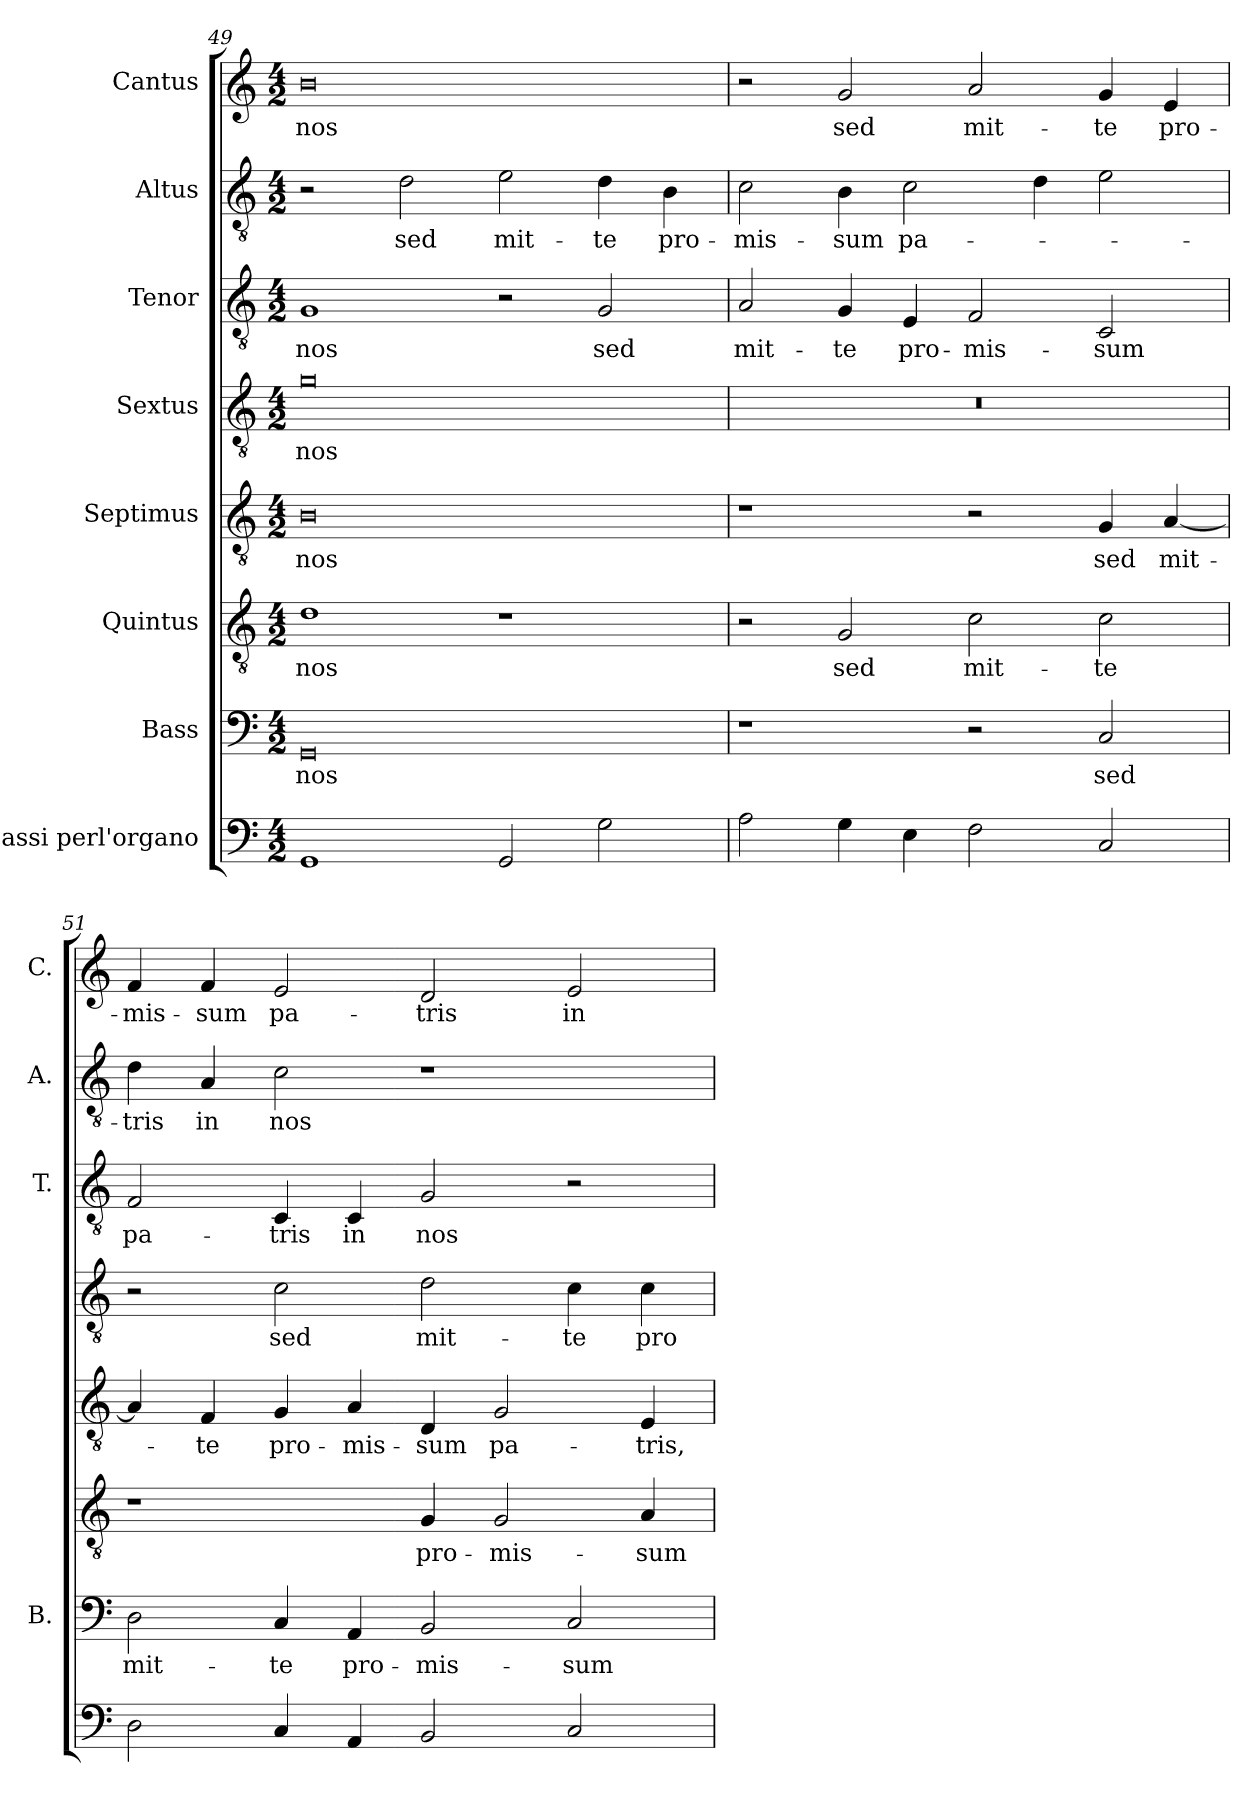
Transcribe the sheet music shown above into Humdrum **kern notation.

**kern	**kern	**text	**kern	**text	**kern	**text	**kern	**text	**kern	**text	**kern	**text	**kern	**text
*part8	*part7	*part7	*part6	*part6	*part5	*part5	*part4	*part4	*part3	*part3	*part2	*part2	*part1	*part1
*staff8	*staff7	*staff7	*staff6	*staff6	*staff5	*staff5	*staff4	*staff4	*staff3	*staff3	*staff2	*staff2	*staff1	*staff1
*I"Bassi perl'organo	*I"Bass	*	*I"Quintus	*	*I"Septimus	*	*I"Sextus	*	*I"Tenor	*	*I"Altus	*	*I"Cantus	*
*	*I'B.	*	*	*	*	*	*	*	*I'T.	*	*I'A.	*	*I'C.	*
*clefF4	*clefF4	*	*clefGv2	*	*clefGv2	*	*clefGv2	*	*clefGv2	*	*clefGv2	*	*clefG2	*
*	*	*	*ITrd7c12	*	*ITrd7c12	*	*ITrd7c12	*	*ITrd7c12	*	*ITrd7c12	*	*	*
*k[]	*k[]	*	*k[]	*	*k[]	*	*k[]	*	*k[]	*	*k[]	*	*k[]	*
*C:	*C:	*	*C:	*	*C:	*	*C:	*	*C:	*	*C:	*	*C:	*
*M4/2	*M4/2	*	*M4/2	*	*M4/2	*	*M4/2	*	*M4/2	*	*M4/2	*	*M4/2	*
=49	=49	=49	=49	=49	=49	=49	=49	=49	=49	=49	=49	=49	=49	=49
!	!	!LO:LY:b	!	!LO:LY:b	!	!LO:LY:b	!	!LO:LY:b	!	!LO:LY:b	!	!	!	!LO:LY:b
1GG	0GG	-nos	1D	-nos	0BB	-nos	0G	-nos	1GG	-nos	2r	.	0b	-nos
!	!	!	!	!	!	!	!	!	!	!	!	!LO:LY:b	!	!
.	.	.	.	.	.	.	.	.	.	.	2D\	sed	.	.
!	!	!	!	!	!	!	!	!	!	!	!	!LO:LY:b	!	!
2GG/	.	.	1r	.	.	.	.	.	2r	.	2E\	mit-	.	.
!	!	!	!	!	!	!	!	!	!	!LO:LY:b	!	!LO:LY:b	!	!
2G\	.	.	.	.	.	.	.	.	2GG/	sed	4D\	-te	.	.
!	!	!	!	!	!	!	!	!	!	!	!	!LO:LY:b	!	!
.	.	.	.	.	.	.	.	.	.	.	4BB\	pro-	.	.
!!LO:LB:g=z
=50	=50	=50	=50	=50	=50	=50	=50	=50	=50	=50	=50	=50	=50	=50
!	!	!	!	!	!	!	!LO:N:vis=1	!	!	!LO:LY:b	!	!LO:LY:b	!	!
2A\	1r	.	2r	.	1r	.	0r	.	2AA/	mit-	2C\	-mis-	2r	.
!	!	!	!	!LO:LY:b	!	!	!	!	!	!LO:LY:b	!	!LO:LY:b	!	!LO:LY:b
4G\	.	.	2GG/	sed	.	.	.	.	4GG/	-te	4BB\	-sum	2g/	sed
!	!	!	!	!	!	!	!	!	!	!LO:LY:b	!	!LO:LY:b	!	!
4E\	.	.	.	.	.	.	.	.	4EE/	pro-	2C\	pa-	.	.
!	!	!	!	!LO:LY:b	!	!	!	!	!	!LO:LY:b	!	!	!	!LO:LY:b
2F\	2r	.	2C\	mit-	2r	.	.	.	2FF/	-mis-	.	.	2a/	mit-
.	.	.	.	.	.	.	.	.	.	.	4D\	.	.	.
!	!	!LO:LY:b	!	!LO:LY:b	!	!LO:LY:b	!	!	!	!LO:LY:b	!	!	!	!LO:LY:b
2C/	2C/	sed	2C\	-te	4GG/	sed	.	.	2CC/	-sum	2E\	.	4g/	-te
!	!	!	!	!	!	!LO:LY:b	!	!	!	!	!	!	!	!LO:LY:b
.	.	.	.	.	[<4AA/	mit-	.	.	.	.	.	.	4e/	pro-
=51	=51	=51	=51	=51	=51	=51	=51	=51	=51	=51	=51	=51	=51	=51
!	!	!LO:LY:b	!	!	!	!	!	!	!	!LO:LY:b	!	!LO:LY:b	!	!LO:LY:b
2D\	2D\	mit-	1r	.	4AA/]	.	2r	.	2FF/	pa-	4D\	-tris	4f/	-mis-
!	!	!	!	!	!	!LO:LY:b	!	!	!	!	!	!LO:LY:b	!	!LO:LY:b
.	.	.	.	.	4FF/	-te	.	.	.	.	4AA/	in	4f/	-sum
!	!	!LO:LY:b	!	!	!	!LO:LY:b	!	!LO:LY:b	!	!LO:LY:b	!	!LO:LY:b	!	!LO:LY:b
4C/	4C/	-te	.	.	4GG/	pro-	2C\	sed	4CC/	-tris	2C\	nos	2e/	pa-
!	!	!LO:LY:b	!	!	!	!LO:LY:b	!	!	!	!LO:LY:b	!	!	!	!
4AA/	4AA/	pro-	.	.	4AA/	-mis-	.	.	4CC/	in	.	.	.	.
!	!	!LO:LY:b	!	!LO:LY:b	!	!LO:LY:b	!	!LO:LY:b	!	!LO:LY:b	!	!	!	!LO:LY:b
2BB/	2BB/	-mis-	4GG/	pro-	4DD/	-sum	2D\	mit-	2GG/	nos	1r	.	2d/	-tris
!	!	!	!	!LO:LY:b	!	!LO:LY:b	!	!	!	!	!	!	!	!
.	.	.	2GG/	-mis-	2GG/	pa-	.	.	.	.	.	.	.	.
!	!	!LO:LY:b	!	!	!	!	!	!LO:LY:b	!	!	!	!	!	!LO:LY:b
2C/	2C/	-sum	.	.	.	.	4C\	-te	2r	.	.	.	2e/	in
!	!	!	!	!LO:LY:b	!	!LO:LY:b	!	!LO:LY:b	!	!	!	!	!	!
.	.	.	4AA/	-sum	4EE/	-tris,	4C\	pro-	.	.	.	.	.	.
=	=	=	=	=	=	=	=	=	=	=	=	=	=	=
*-	*-	*-	*-	*-	*-	*-	*-	*-	*-	*-	*-	*-	*-	*-
